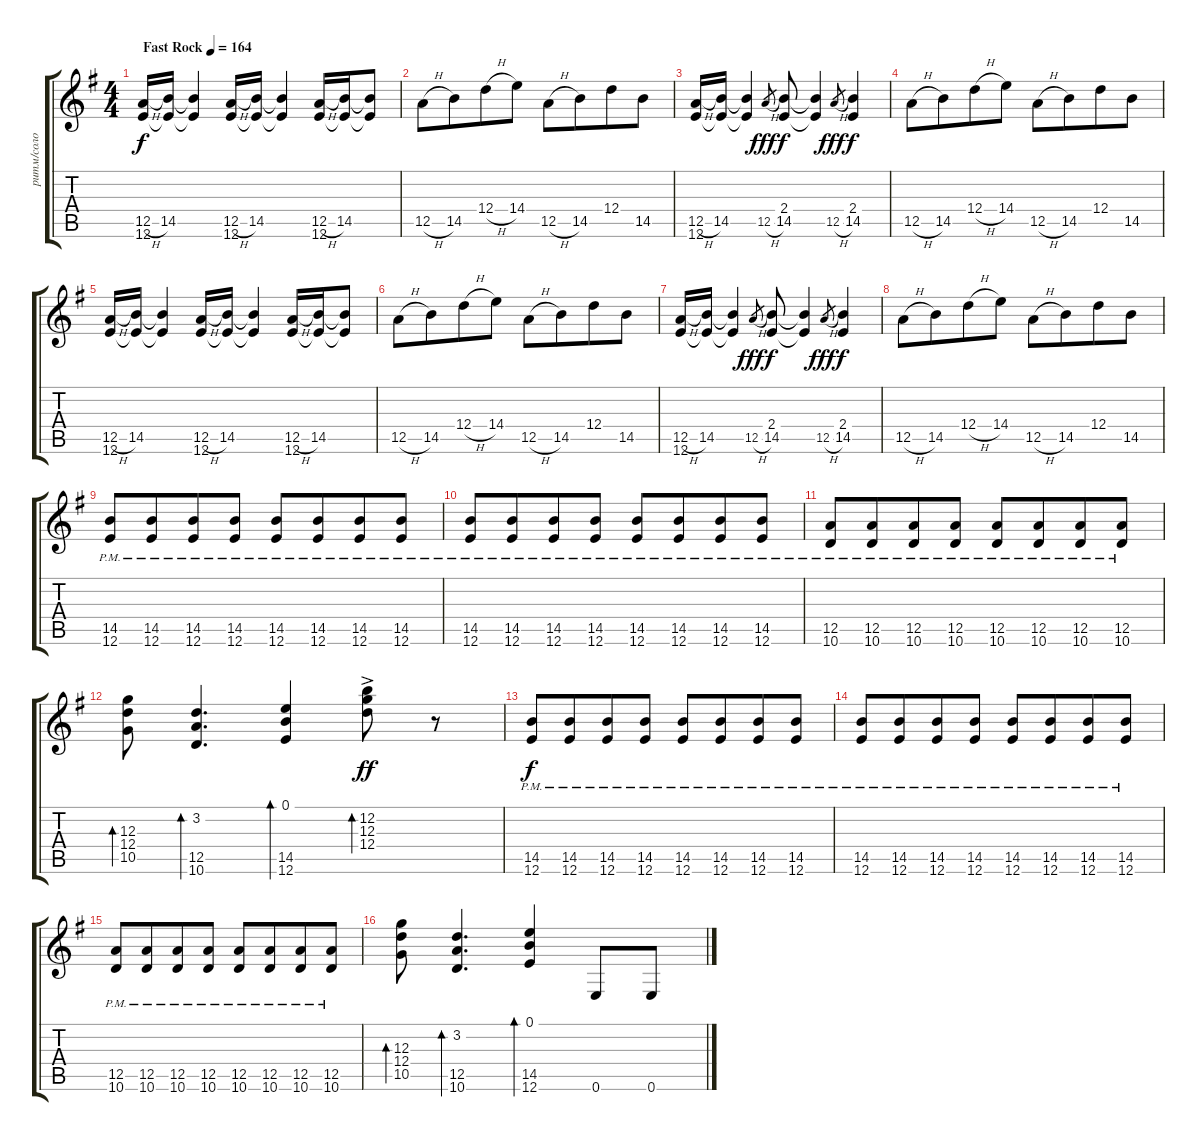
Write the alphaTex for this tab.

\track ("ритм/соло" "ритм/соло") {instrument overdrivenguitar}
\staff {score tabs}
\tuning (E4 B3 G3 D3 A2 E2) {hide}
\ts (4 4)
\tempo (164 "Fast Rock")
\clef g2
\ks eminor
(12.5{h} 12.6).16{dy f instrument overdrivenguitar} (14.5 12.6{t}).16 (14.5{t} 12.6{t}).4 (12.5{h} 12.6).16 (14.5 12.6{t}).16 (14.5{t} 12.6{t}).4 (12.5{h} 12.6).16 (14.5 12.6{t}).16 (14.5{t} 12.6{t}).8 |
12.5{h}.8 14.5.8{beam merge} 12.4{h}.8 14.4.8 12.5{h}.8 14.5.8{beam merge} 12.4.8 14.5.8 |
(12.5{h} 12.6).16 (14.5 12.6{t}).16 (14.5{t} 12.6{t}).4 12.5{h}.8{gr dy fff} (2.4 14.5).8{dy f} (2.4{t} 14.5{t}).4 12.5{h}.8{gr dy fff} (2.4 14.5).4{dy f} |
12.5{h}.8 14.5.8{beam merge} 12.4{h}.8 14.4.8 12.5{h}.8 14.5.8{beam merge} 12.4.8 14.5.8 |
(12.5{h} 12.6).16 (14.5 12.6{t}).16 (14.5{t} 12.6{t}).4 (12.5{h} 12.6).16 (14.5 12.6{t}).16 (14.5{t} 12.6{t}).4 (12.5{h} 12.6).16 (14.5 12.6{t}).16 (14.5{t} 12.6{t}).8 |
12.5{h}.8 14.5.8{beam merge} 12.4{h}.8 14.4.8 12.5{h}.8 14.5.8{beam merge} 12.4.8 14.5.8 |
(12.5{h} 12.6).16 (14.5 12.6{t}).16 (14.5{t} 12.6{t}).4 12.5{h}.8{gr dy fff} (2.4 14.5).8{dy f} (2.4{t} 14.5{t}).4 12.5{h}.8{gr dy fff} (2.4 14.5).4{dy f} |
12.5{h}.8 14.5.8{beam merge} 12.4{h}.8 14.4.8 12.5{h}.8 14.5.8{beam merge} 12.4.8 14.5.8 |
(14.5{pm} 12.6{pm}).8 (14.5{pm} 12.6{pm}).8{beam merge} (14.5{pm} 12.6{pm}).8 (14.5{pm} 12.6{pm}).8 (14.5{pm} 12.6{pm}).8 (14.5{pm} 12.6{pm}).8{beam merge} (14.5{pm} 12.6{pm}).8 (14.5{pm} 12.6{pm}).8 |
(14.5{pm} 12.6{pm}).8 (14.5{pm} 12.6{pm}).8{beam merge} (14.5{pm} 12.6{pm}).8 (14.5{pm} 12.6{pm}).8 (14.5{pm} 12.6{pm}).8 (14.5{pm} 12.6{pm}).8{beam merge} (14.5{pm} 12.6{pm}).8 (14.5{pm} 12.6{pm}).8 |
(12.5{pm} 10.6{pm}).8 (12.5{pm} 10.6{pm}).8{beam merge} (12.5{pm} 10.6{pm}).8 (12.5{pm} 10.6{pm}).8 (12.5{pm} 10.6{pm}).8 (12.5{pm} 10.6{pm}).8{beam merge} (12.5{pm} 10.6{pm}).8 (12.5{pm} 10.6{pm}).8 |
(12.3 12.4 10.5).8{bd 60} (3.2 12.5 10.6).4{d bd 60} (0.1 14.5 12.6).4{bd 60} (12.2{ac} 12.3{ac} 12.4{ac}).8{bd 60 dy ff} r.8 |
(14.5{pm} 12.6{pm}).8{dy f} (14.5{pm} 12.6{pm}).8{beam merge} (14.5{pm} 12.6{pm}).8 (14.5{pm} 12.6{pm}).8 (14.5{pm} 12.6{pm}).8{beam merge} (14.5{pm} 12.6{pm}).8{beam merge} (14.5{pm} 12.6{pm}).8{beam merge} (14.5{pm} 12.6{pm}).8 |
(14.5{pm} 12.6{pm}).8 (14.5{pm} 12.6{pm}).8{beam merge} (14.5{pm} 12.6{pm}).8 (14.5{pm} 12.6{pm}).8 (14.5{pm} 12.6{pm}).8 (14.5{pm} 12.6{pm}).8{beam merge} (14.5{pm} 12.6{pm}).8 (14.5{pm} 12.6{pm}).8 |
(12.5{pm} 10.6{pm}).8 (12.5{pm} 10.6{pm}).8{beam merge} (12.5{pm} 10.6{pm}).8 (12.5{pm} 10.6{pm}).8 (12.5{pm} 10.6{pm}).8 (12.5{pm} 10.6{pm}).8{beam merge} (12.5{pm} 10.6{pm}).8 (12.5{pm} 10.6{pm}).8 |
(12.3 12.4 10.5).8{bd 60} (3.2 12.5 10.6).4{d bd 60} (0.1 14.5 12.6).4{bd 60} 0.6.8 0.6.8
